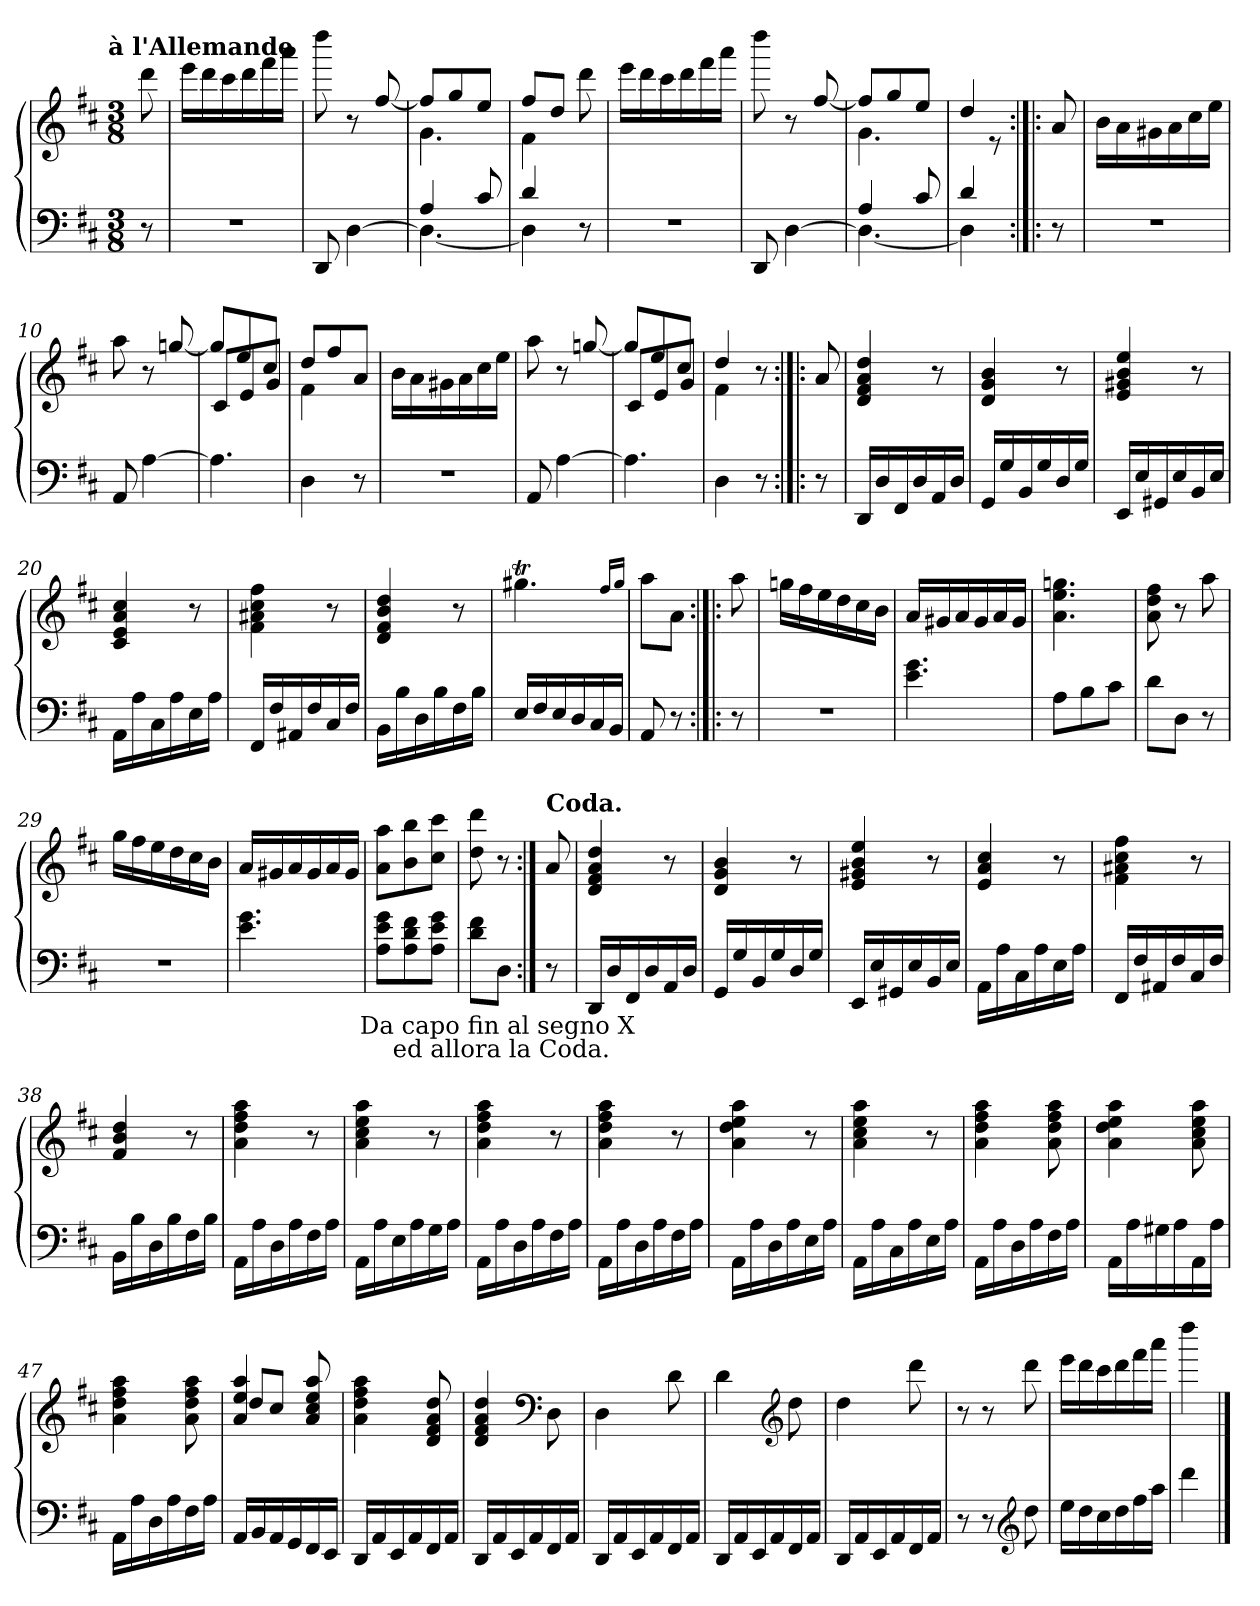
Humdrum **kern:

**kern	**kern
*part1	*part1
*staff2	*staff1
*clefF4	*clefG2
*k[f#c#]	*k[f#c#]
*D:	*D:
!!LO:TX:omd:t=à l'Allemande
*M3/8	*M3/8
=	=
8r	8ddd\
=1	=1
4.r	16eee\LL
.	16ddd\
.	16ccc#\
.	16ddd\
.	16fff#\
.	16aaa\JJ
=2	=2
8DD/	8dddd\
[4D\	8r
.	[8ff#/
=3	=3
*^	*^
4A/	4.D\_	8ff#/L]	4.g\
.	.	8gg/	.
8c#/	.	8ee/J	.
=4	=4	=4	=4
4d/	4D\]	8ff#/L	4f#\
.	.	8dd/J	.
8r	8ryy	8ryy	8ddd\
*v	*v	*	*
*	*v	*v
=5	=5
4.r	16eee\LL
.	16ddd\
.	16ccc#\
.	16ddd\
.	16fff#\
.	16aaa\JJ
=6	=6
8DD/	8dddd\
[4D\	8r
.	[8ff#/
=7	=7
*^	*^
4A/	4.D\_	8ff#/L]	4.g\
.	.	8gg/	.
8c#/	.	8ee/J	.
=8	=8	=8	=8
4d/	4D\]	4dd/	8ryy
.	.	.	8r
*v	*v	*	*
*	*v	*v
=8:|!|:	=8:|!|:
8r	8a/
=9	=9
4.r	16b\LL
.	16a\
.	16g#X\
.	16a\
.	16cc#\
.	16ee\JJ
=10	=10
8AA/	8aa\
[4A\	8r
.	[8ggn/
=11	=11
*	*^
4.A\]	8gg/L]	8c#/L
.	8ee/	8e/
.	8cc#/J	8g\J
=12	=12	=12
4D\	8dd/L	4f#\
.	8ff#/	.
8r	8a/J	8ryy
*	*v	*v
=13	=13
4.r	16b\LL
.	16a\
.	16g#X\
.	16a\
.	16cc#\
.	16ee\JJ
=14	=14
8AA/	8aa\
[4A\	8r
.	[8ggn/
=15	=15
*	*^
4.A\]	8gg/L]	8c#/L
.	8ee/	8e/
.	8cc#/J	8g\J
=16	=16	=16
4D\	4dd/	4f#\
8r	8r	8ryy
!	!	!LO:TX:a:t=X
*	*v	*v
=16:|!|:	=16:|!|:
8r	8a/
=17	=17
16DD/LL	4d/ 4f#/ 4a/ 4dd/
16D/	.
16FF#/	.
16D/	.
16AA/	8r
16D/JJ	.
=18	=18
16GG/LL	4d/ 4g/ 4b/
16G/	.
16BB/	.
16G/	.
16D/	8r
16G/JJ	.
=19	=19
16EE/LL	4e/ 4g#X/ 4b/ 4ee/
16E/	.
16GG#X/	.
16E/	.
16BB/	8r
16E/JJ	.
=20	=20
16AA\LL	4c#/ 4e/ 4a/ 4cc#/
16A\	.
16C#\	.
16A\	.
16E\	8r
16A\JJ	.
=21	=21
16FF#/LL	4f#\ 4a#X\ 4cc#\ 4ff#\
16F#/	.
16AA#X/	.
16F#/	.
16C#/	8r
16F#/JJ	.
=22	=22
16BB\LL	4d/ 4f#/ 4b/ 4dd/
16B\	.
16D\	.
16B\	.
16F#\	8r
16B\JJ	.
!!LO:LB:g=z
=23	=23
16E/LL	4.gg#Xt\
16F#/	.
16E/	.
16D/	.
16C#/	.
16BB/JJ	.
.	16qff#/LL
.	16qgg#/JJ
=24	=24
8AA/	8aa\L
8r	8a\J
=24:|!|:	=24:|!|:
8r	8aa\
=25	=25
4.r	16ggn\LL
.	16ff#\
.	16ee\
.	16dd\
.	16cc#\
.	16b\JJ
=26	=26
4.e\ 4.g\	16a/LL
.	16g#X/
.	16a/
.	16g#/
.	16a/
.	16g#/JJ
=27	=27
8A\L	4.a\ 4.ee\ 4.ggn\
8B\	.
8c#\J	.
=28	=28
8d\L	8a\ 8dd\ 8ff#\
8D\J	8r
8r	8aa\
=29	=29
4.r	16gg\LL
.	16ff#\
.	16ee\
.	16dd\
.	16cc#\
.	16b\JJ
!!LO:LB:g=z
=30	=30
4.e\ 4.g\	16a/LL
.	16g#X/
.	16a/
.	16g#/
.	16a/
.	16g#/JJ
=31	=31
8A\ 8e\ 8g\L	8a\ 8aa\L
8A\ 8d\ 8f#\	8b\ 8bb\
8A\ 8e\ 8g\J	8cc#\ 8ccc#\J
=32	=32
8d\ 8f#\L	8dd\ 8ddd\
!LO:TX:b:cj:t=Da capo fin al segno X\n ed allora la Coda.	!
8D\J	8r
=32:|!	=32:|!
!	!LO:TX:a:B:t=Coda.
8r	8a/
=33	=33
16DD/LL	4d/ 4f#/ 4a/ 4dd/
16D/	.
16FF#/	.
16D/	.
16AA/	8r
16D/JJ	.
=34	=34
16GG/LL	4d/ 4g/ 4b/
16G/	.
16BB/	.
16G/	.
16D/	8r
16G/JJ	.
=35	=35
16EE/LL	4e/ 4g#X/ 4b/ 4ee/
16E/	.
16GG#X/	.
16E/	.
16BB/	8r
16E/JJ	.
=36	=36
16AA\LL	4e/ 4a/ 4cc#/
16A\	.
16C#\	.
16A\	.
16E\	8r
16A\JJ	.
!!LO:LB:g=z
=37	=37
16FF#/LL	4f#\ 4a#X\ 4cc#\ 4ff#\
16F#/	.
16AA#X/	.
16F#/	.
16C#/	8r
16F#/JJ	.
=38	=38
16BB\LL	4f#/ 4b/ 4dd/
16B\	.
16D\	.
16B\	.
16F#\	8r
16B\JJ	.
=39	=39
16AA\LL	4a\ 4dd\ 4ff#\ 4aa\
16A\	.
16D\	.
16A\	.
16F#\	8r
16A\JJ	.
=40	=40
16AA\LL	4a\ 4cc#\ 4ee\ 4aa\
16A\	.
16E\	.
16A\	.
16G\	8r
16A\JJ	.
=41	=41
16AA\LL	4a\ 4dd\ 4ff#\ 4aa\
16A\	.
16D\	.
16A\	.
16F#\	8r
16A\JJ	.
=42	=42
16AA\LL	4a\ 4dd\ 4ff#\ 4aa\
16A\	.
16D\	.
16A\	.
16F#\	8r
16A\JJ	.
=43	=43
16AA\LL	4a\ 4dd\ 4ee\ 4aa\
16A\	.
16D\	.
16A\	.
16E\	8r
16A\JJ	.
!!LO:PB:g=z
=44	=44
16AA\LL	4a\ 4cc#\ 4ee\ 4aa\
16A\	.
16C#\	.
16A\	.
16E\	8r
16A\JJ	.
=45	=45
16AA\LL	4a\ 4dd\ 4ff#\ 4aa\
16A\	.
16D\	.
16A\	.
16F#\	8a\ 8dd\ 8ff#\ 8aa\
16A\JJ	.
=46	=46
16AA\LL	4a\ 4dd\ 4ee\ 4aa\
16A\	.
16G#X\	.
16A\	.
16AA\	8a\ 8cc#\ 8ee\ 8aa\
16A\JJ	.
=47	=47
16AA\LL	4a\ 4dd\ 4ff#\ 4aa\
16A\	.
16D\	.
16A\	.
16F#\	8a\ 8dd\ 8ff#\ 8aa\
16A\JJ	.
=48	=48
*	*^
16AA/LL	4a/ 4ee/ 4aa/	8dd/L
16BB/	.	.
16AA/	.	8cc#/J
16GG/	.	.
16FF#/	8a/ 8cc#/ 8ee/ 8aa/	8ryy
16EE/JJ	.	.
*	*v	*v
=49	=49
16DD/LL	4a\ 4dd\ 4ff#\ 4aa\
16AA/	.
16EE/	.
16AA/	.
16FF#/	8d/ 8f#/ 8a/ 8dd/
16AA/JJ	.
!!LO:LB:g=z
=50	=50
16DD/LL	4d/ 4f#/ 4a/ 4dd/
16AA/	.
16EE/	.
16AA/	.
*	*clefF4
16FF#/	8D\
16AA/JJ	.
=51	=51
16DD/LL	4D\
16AA/	.
16EE/	.
16AA/	.
16FF#/	8d\
16AA/JJ	.
=52	=52
16DD/LL	4d\
16AA/	.
16EE/	.
16AA/	.
*	*clefG2
16FF#/	8dd\
16AA/JJ	.
=53	=53
16DD/LL	4dd\
16AA/	.
16EE/	.
16AA/	.
16FF#/	8ddd\
16AA/JJ	.
=54	=54
8r	8r
8r	8r
*clefG2	*
8dd\	8ddd\
=55	=55
16ee\LL	16eee\LL
16dd\	16ddd\
16cc#\	16ccc#\
16dd\	16ddd\
16ff#\	16fff#\
16aa\JJ	16aaa\JJ
=61	=61
4ddd\	4dddd\
==	==
*-	*-
